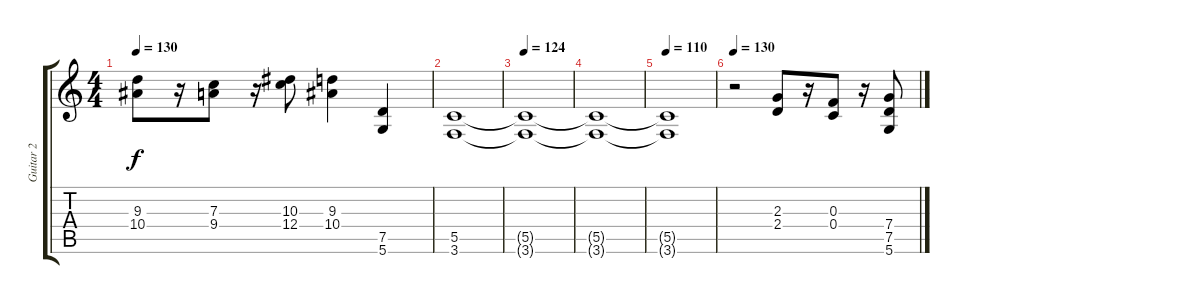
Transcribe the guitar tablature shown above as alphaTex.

\track ("Guitar 2" "Guitar 2") {instrument overdrivenguitar}
\staff {score tabs}
\tuning (D4 A3 F3 C3 G2 D2) {hide}
\ts (4 4)
\tempo 130
\clef g2
\ks c
(9.3 10.4).8{dy f} r.16 (7.3 9.4).8 r.16 (10.3 12.4).8 (9.3 10.4).4 (7.5 5.6).4 |
(5.5 3.6).1 |
\tempo 124
(5.5{t} 3.6{t}).1 |
(5.5{t} 3.6{t}).1 |
\tempo 110
(5.5{t} 3.6{t}).1 |
\tempo 130
r.2 (2.3 2.4).8 r.16 (0.3 0.4).8 r.16 (7.4 7.5 5.6).8
